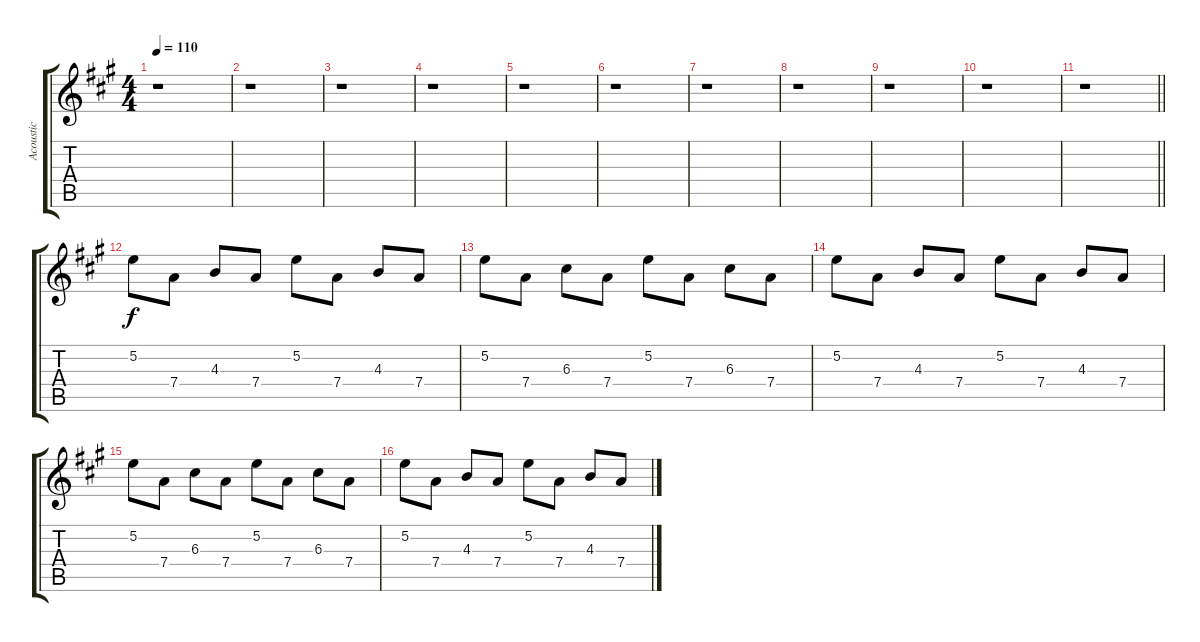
\track ("Acoustic" "Acoustic") {instrument acousticguitarsteel}
\staff {score tabs}
\tuning (E4 B3 G3 D3 A2 E2) {hide}
\ts (4 4)
\tempo 110
\clef g2
\ks a
r.1{dy f} |
r.1 |
r.1 |
r.1 |
r.1 |
r.1 |
r.1 |
r.1 |
r.1 |
r.1 |
\barLineRight lightlight
r.1 |
5.2.8 7.4.8 4.3.8 7.4.8 5.2.8 7.4.8 4.3.8 7.4.8 |
5.2.8 7.4.8 6.3.8 7.4.8 5.2.8 7.4.8 6.3.8 7.4.8 |
5.2.8 7.4.8 4.3.8 7.4.8 5.2.8 7.4.8 4.3.8 7.4.8 |
5.2.8 7.4.8 6.3.8 7.4.8 5.2.8 7.4.8 6.3.8 7.4.8 |
5.2.8 7.4.8 4.3.8 7.4.8 5.2.8 7.4.8 4.3.8 7.4.8
